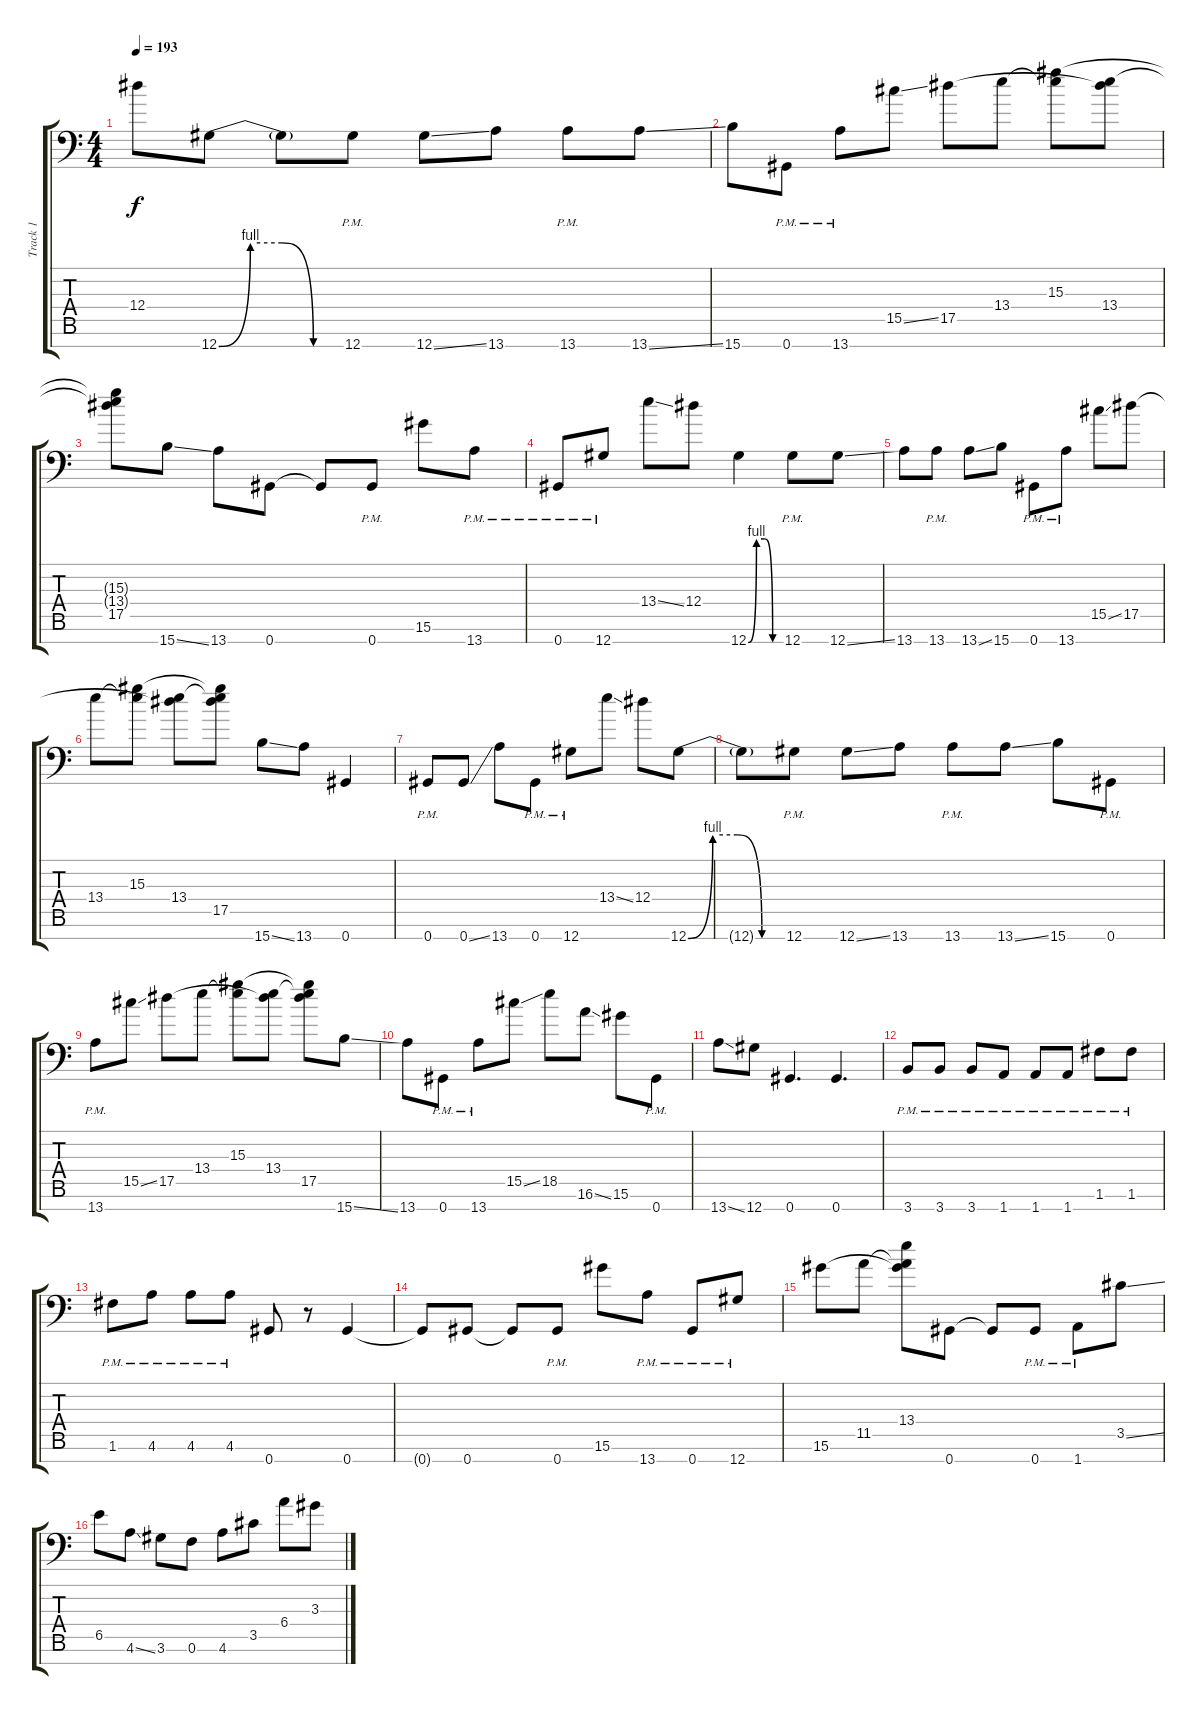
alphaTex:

\track ("Track 1" "Track 1") {instrument distortionguitar}
\staff {score tabs}
\tuning (Eb4 Bb3 F3 Eb3 Bb2 F2 Ab1) {hide}
\ts (4 4)
\tempo 193
\clef f4
\ks c
12.4.8{dy f} 12.7{be (custom 0 0 15 4 30 4 45 0 60 0)}.8 12.7{t}.8 12.7{pm}.8 12.7{ss}.8 13.7.8 13.7{pm}.8 13.7{ss}.8 |
15.7.8 0.7{pm}.8 13.7{pm}.8 15.5{ss}.8 17.5.8 13.4.8 (15.3 13.4{t}).8 (13.4 17.5{t}).8 |
(15.3{t} 13.4{t} 17.5).8 15.7{ss}.8 13.7.8 0.7.8 0.7{t}.8 0.7{pm}.8 15.6.8 13.7{pm}.8 |
0.7{pm}.8 12.7{pm}.8 13.4{ss}.8 12.4.8 12.7{be (custom 0 0 15 4 30 4 45 0 60 0)}.4 12.7{pm}.8 12.7{ss}.8 |
13.7.8 13.7{pm}.8 13.7{ss}.8 15.7.8 0.7{pm}.8 13.7{pm}.8 15.5{ss}.8 17.5.8 |
13.4.8 (15.3 13.4{t}).8 (13.4 17.5{t}).8 (15.3{t} 13.4{t} 17.5).8 15.7{ss}.8 13.7.8 0.7.4 |
0.7{pm}.8 0.7{ss}.8 13.7.8 0.7{pm}.8 12.7{pm}.8 13.4{ss}.8 12.4.8 12.7{be (custom 0 0 15 4 30 4 45 0 60 0)}.8 |
12.7{t}.8 12.7{pm}.8 12.7{ss}.8 13.7.8 13.7{pm}.8 13.7{ss}.8 15.7.8 0.7{pm}.8 |
13.7{pm}.8 15.5{ss}.8 17.5.8 13.4.8 (15.3 13.4{t}).8 (13.4 17.5{t}).8 (15.3{t} 13.4{t} 17.5).8 15.7{ss}.8 |
13.7.8 0.7{pm}.8 13.7{pm}.8 15.5{ss}.8 18.5.8 16.6{ss}.8 15.6.8 0.7{pm}.8 |
13.7{ss}.8 12.7.8 0.7.4{d} 0.7.4{d} |
3.7{pm}.8 3.7{pm}.8 3.7{pm}.8 1.7{pm}.8 1.7{pm}.8 1.7{pm}.8 1.6{pm}.8 1.6{pm}.8 |
1.6{pm}.8 4.6{pm}.8 4.6{pm}.8 4.6{pm}.8 0.7.8 r.8 0.7.4 |
0.7{t}.8 0.7.8 0.7{t}.8 0.7{pm}.8 15.6.8 13.7{pm}.8 0.7{pm}.8 12.7{pm}.8 |
15.6.8 11.5.8 (13.4 11.5{t} 15.6{t}).8 0.7.8 0.7{t}.8 0.7{pm}.8 1.7{pm}.8 3.5{ss}.8 |
6.5.8 4.6{ss}.8 3.6.8 0.6.8 4.6.8 3.5.8 6.4.8 3.3.8
